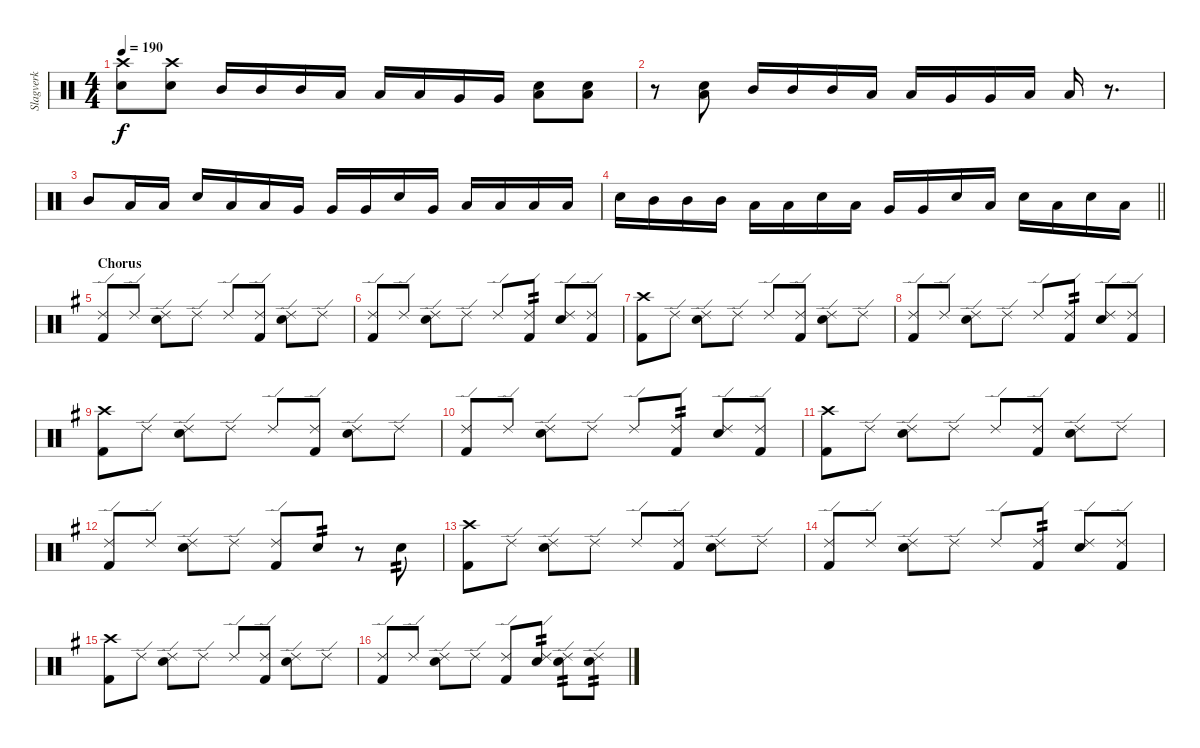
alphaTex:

\track ("Slagverk" "Slagverk") {instrument percussion}
\staff {score}
\articulation defaults
\ts (4 4)
\tempo 190
\clef neutral
\ks c
("Crash high (hit)" "Electric Snare (hit)").8{dy f} ("Crash high (hit)" "Electric Snare (hit)").8 "Mid Tom (hit)".16 "Mid Tom (hit)".16 "Mid Tom (hit)".16 "Low Tom (hit)".16 "Low Tom (hit)".16 "Low Tom (hit)".16 "Very Low Tom (hit)".16 "Very Low Tom (hit)".16 ("Low Floor Tom (hit)" "Electric Snare (hit)").8 ("Low Floor Tom (hit)" "Electric Snare (hit)").8 |
r.8 ("Low Floor Tom (hit)" "Electric Snare (hit)").8 "Mid Tom (hit)".16 "Mid Tom (hit)".16 "Mid Tom (hit)".16 "Low Tom (hit)".16 "Low Tom (hit)".16 "Very Low Tom (hit)".16 "Very Low Tom (hit)".16 "Low Floor Tom (hit)".16 "Low Floor Tom (hit)".16 r.8{d} |
"Mid Tom (hit)".8 "Low Tom (hit)".16 "Low Tom (hit)".16 "Electric Snare (hit)".16 "Low Tom (hit)".16 "Low Tom (hit)".16 "Very Low Tom (hit)".16 "Very Low Tom (hit)".16 "Very Low Tom (hit)".16 "Electric Snare (hit)".16 "Very Low Tom (hit)".16 "Low Floor Tom (hit)".16 "Low Floor Tom (hit)".16 "Low Floor Tom (hit)".16 "Low Floor Tom (hit)".16 |
\barLineRight lightlight "Electric Snare (hit)".16 "Mid Tom (hit)".16 "Mid Tom (hit)".16 "Mid Tom (hit)".16 "Low Tom (hit)".16 "Low Tom (hit)".16 "Electric Snare (hit)".16 "Low Tom (hit)".16 "Very Low Tom (hit)".16 "Very Low Tom (hit)".16 "Electric Snare (hit)".16 "Low Floor Tom (hit)".16 "Electric Snare (hit)".16 "Low Floor Tom (hit)".16 "Electric Snare (hit)".16 "Low Floor Tom (hit)".16
|
\section ("" "Chorus")
\ks g
("Ride (edge) 2" "Kick (hit) 2").8 "Ride (edge) 2".8 ("Ride (edge) 2" "Electric Snare (hit)").8 "Ride (edge) 2".8 "Ride (edge) 2".8 ("Ride (edge) 2" "Kick (hit) 2").8 ("Ride (edge) 2" "Electric Snare (hit)").8 "Ride (edge) 2".8 |
("Ride (edge) 2" "Kick (hit) 2").8 "Ride (edge) 2".8 ("Ride (edge) 2" "Electric Snare (hit)").8 "Ride (edge) 2".8 "Ride (edge) 2".8 ("Ride (edge) 2" "Kick (hit) 2").8{tp 2} ("Ride (edge) 2" "Electric Snare (hit)").8 ("Ride (edge) 2" "Kick (hit) 2").8 |
("Crash high (hit)" "Kick (hit) 2").8 "Ride (edge) 2".8 ("Ride (edge) 2" "Electric Snare (hit)").8 "Ride (edge) 2".8 "Ride (edge) 2".8 ("Ride (edge) 2" "Kick (hit) 2").8 ("Ride (edge) 2" "Electric Snare (hit)").8 "Ride (edge) 2".8 |
("Ride (edge) 2" "Kick (hit) 2").8 "Ride (edge) 2".8 ("Ride (edge) 2" "Electric Snare (hit)").8 "Ride (edge) 2".8 "Ride (edge) 2".8 ("Ride (edge) 2" "Kick (hit) 2").8{tp 2} ("Ride (edge) 2" "Electric Snare (hit)").8 ("Ride (edge) 2" "Kick (hit) 2").8 |
("Crash high (hit)" "Kick (hit) 2").8 "Ride (edge) 2".8 ("Ride (edge) 2" "Electric Snare (hit)").8 "Ride (edge) 2".8 "Ride (edge) 2".8 ("Ride (edge) 2" "Kick (hit) 2").8 ("Ride (edge) 2" "Electric Snare (hit)").8 "Ride (edge) 2".8 |
("Ride (edge) 2" "Kick (hit) 2").8 "Ride (edge) 2".8 ("Ride (edge) 2" "Electric Snare (hit)").8 "Ride (edge) 2".8 "Ride (edge) 2".8 ("Ride (edge) 2" "Kick (hit) 2").8{tp 2} ("Ride (edge) 2" "Electric Snare (hit)").8 ("Ride (edge) 2" "Kick (hit) 2").8 |
("Crash high (hit)" "Kick (hit) 2").8 "Ride (edge) 2".8 ("Ride (edge) 2" "Electric Snare (hit)").8 "Ride (edge) 2".8 "Ride (edge) 2".8 ("Ride (edge) 2" "Kick (hit) 2").8 ("Ride (edge) 2" "Electric Snare (hit)").8 "Ride (edge) 2".8 |
("Ride (edge) 2" "Kick (hit) 2").8 "Ride (edge) 2".8 ("Ride (edge) 2" "Electric Snare (hit)").8 "Ride (edge) 2".8 ("Ride (edge) 2" "Kick (hit) 2").8 "Electric Snare (hit)".8{tp 2} r.8 "Electric Snare (hit)".8{tp 2} |
("Crash high (hit)" "Kick (hit) 2").8 "Ride (edge) 2".8 ("Ride (edge) 2" "Electric Snare (hit)").8 "Ride (edge) 2".8 "Ride (edge) 2".8 ("Ride (edge) 2" "Kick (hit) 2").8 ("Ride (edge) 2" "Electric Snare (hit)").8 "Ride (edge) 2".8 |
("Ride (edge) 2" "Kick (hit) 2").8 "Ride (edge) 2".8 ("Ride (edge) 2" "Electric Snare (hit)").8 "Ride (edge) 2".8 "Ride (edge) 2".8 ("Ride (edge) 2" "Kick (hit) 2").8{tp 2} ("Ride (edge) 2" "Electric Snare (hit)").8 ("Ride (edge) 2" "Kick (hit) 2").8 |
("Crash high (hit)" "Kick (hit) 2").8 "Ride (edge) 2".8 ("Ride (edge) 2" "Electric Snare (hit)").8 "Ride (edge) 2".8 "Ride (edge) 2".8 ("Ride (edge) 2" "Kick (hit) 2").8 ("Ride (edge) 2" "Electric Snare (hit)").8 "Ride (edge) 2".8 |
("Ride (edge) 2" "Kick (hit) 2").8 "Ride (edge) 2".8 ("Ride (edge) 2" "Electric Snare (hit)").8 "Ride (edge) 2".8 ("Ride (edge) 2" "Kick (hit) 2").8 ("Ride (edge) 2" "Electric Snare (hit)").8{tp 2} ("Ride (edge) 2" "Electric Snare (hit)").8{tp 2} ("Ride (edge) 2" "Electric Snare (hit)").8{tp 2}
